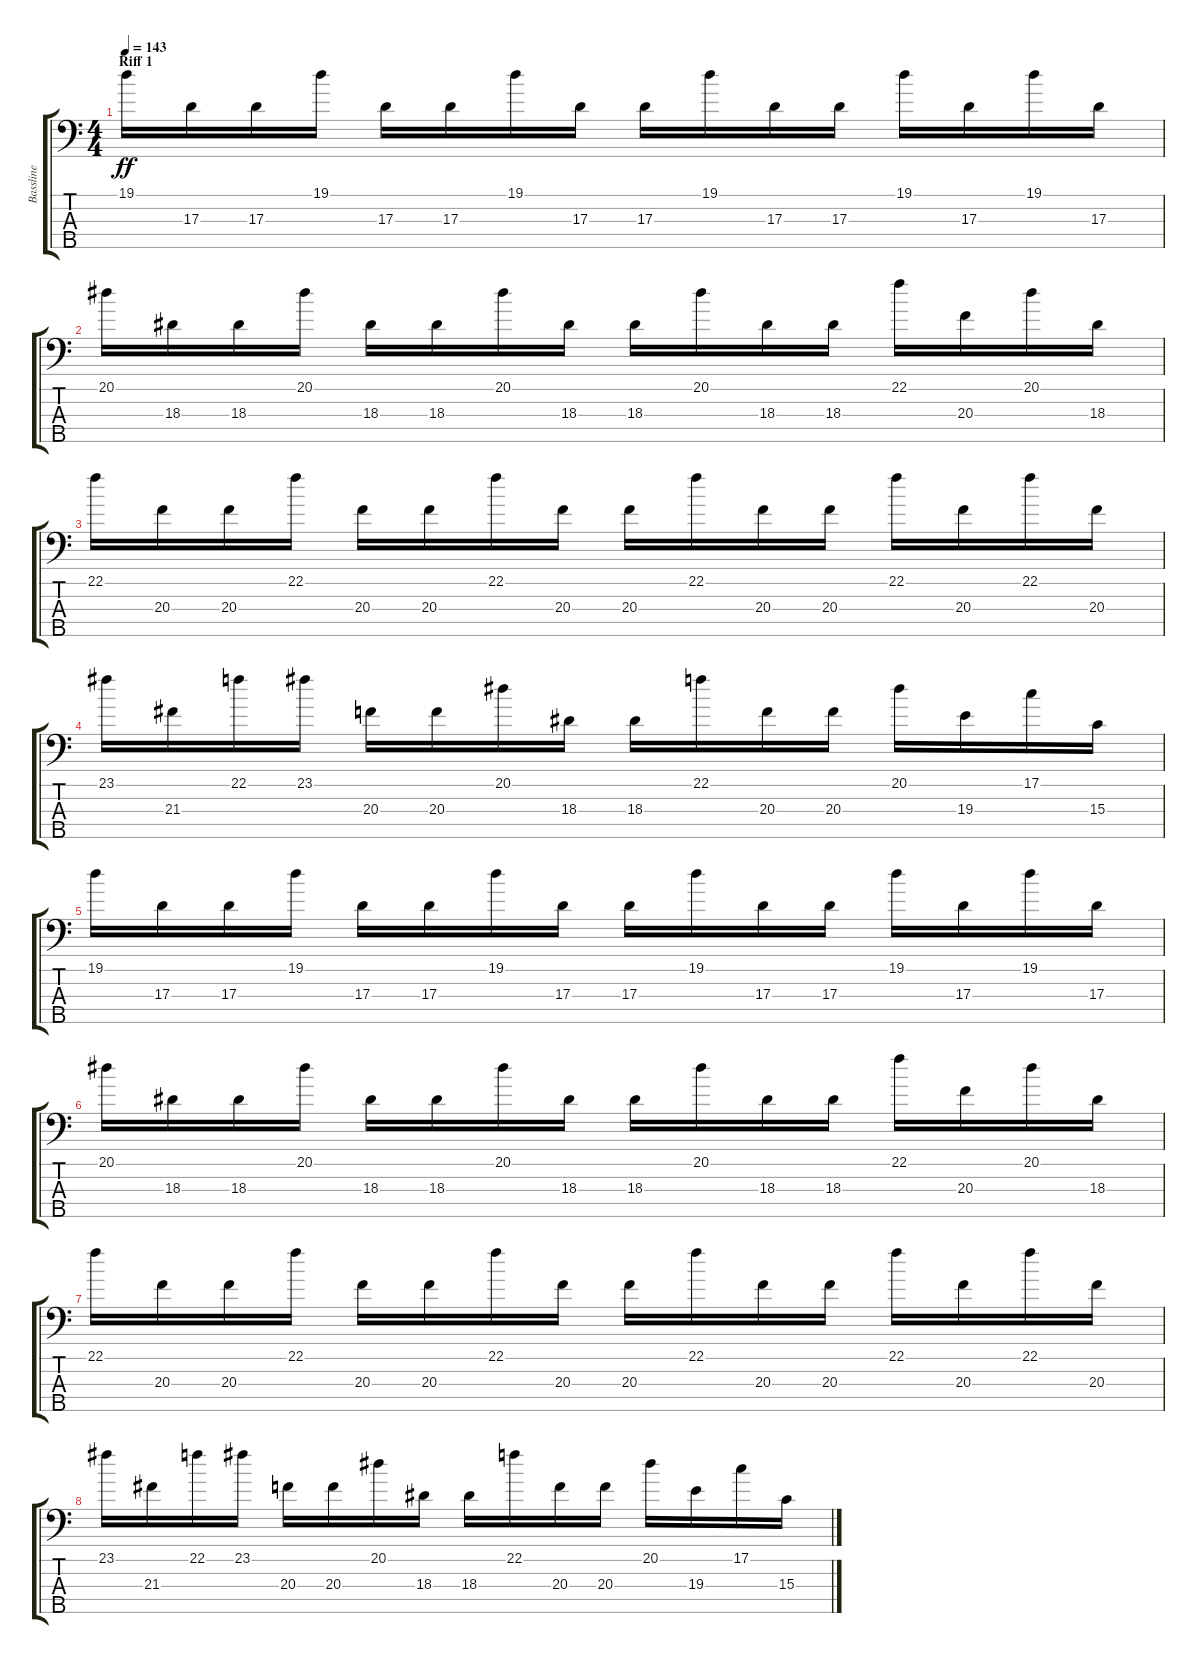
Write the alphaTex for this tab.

\track ("Bassline" "Bassline") {instrument electricbassfinger}
\staff {score tabs}
\tuning (G2 D2 A1 E1 B0) {hide}
\ts (4 4)
\section ("" "Riff 1")
\tempo 143
\clef f4
\ks c
19.1.16{dy ff} 17.3.16 17.3.16 19.1.16 17.3.16 17.3.16 19.1.16 17.3.16 17.3.16 19.1.16 17.3.16 17.3.16 19.1.16 17.3.16 19.1.16 17.3.16 |
20.1.16 18.3.16 18.3.16 20.1.16 18.3.16 18.3.16 20.1.16 18.3.16 18.3.16 20.1.16 18.3.16 18.3.16 22.1.16 20.3.16 20.1.16 18.3.16 |
22.1.16 20.3.16 20.3.16 22.1.16 20.3.16 20.3.16 22.1.16 20.3.16 20.3.16 22.1.16 20.3.16 20.3.16 22.1.16 20.3.16 22.1.16 20.3.16 |
23.1.16 21.3.16 22.1.16 23.1.16 20.3.16 20.3.16 20.1.16 18.3.16 18.3.16 22.1.16 20.3.16 20.3.16 20.1.16 19.3.16 17.1.16 15.3.16 |
19.1.16 17.3.16 17.3.16 19.1.16 17.3.16 17.3.16 19.1.16 17.3.16 17.3.16 19.1.16 17.3.16 17.3.16 19.1.16 17.3.16 19.1.16 17.3.16 |
20.1.16 18.3.16 18.3.16 20.1.16 18.3.16 18.3.16 20.1.16 18.3.16 18.3.16 20.1.16 18.3.16 18.3.16 22.1.16 20.3.16 20.1.16 18.3.16 |
22.1.16 20.3.16 20.3.16 22.1.16 20.3.16 20.3.16 22.1.16 20.3.16 20.3.16 22.1.16 20.3.16 20.3.16 22.1.16 20.3.16 22.1.16 20.3.16 |
23.1.16 21.3.16 22.1.16 23.1.16 20.3.16 20.3.16 20.1.16 18.3.16 18.3.16 22.1.16 20.3.16 20.3.16 20.1.16 19.3.16 17.1.16 15.3.16
